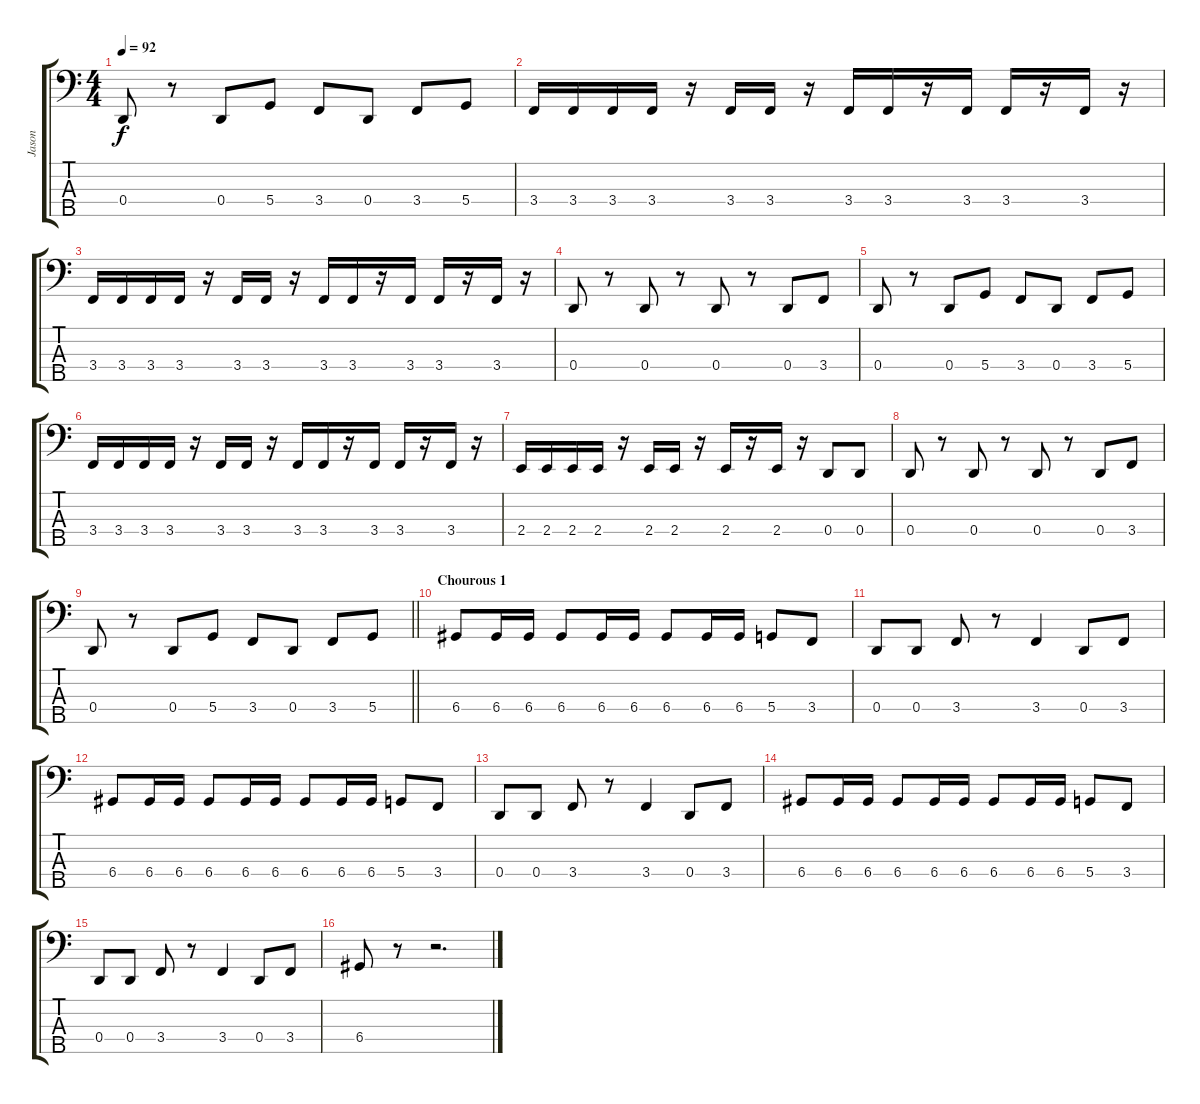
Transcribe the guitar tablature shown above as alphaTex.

\track ("Jason" "Jason") {instrument electricbassfinger}
\staff {score tabs}
\tuning (F2 C2 G1 D1 A0) {hide}
\ts (4 4)
\tempo 92
\clef f4
\ks c
0.4.8{dy f} r.8 0.4.8 5.4.8 3.4.8 0.4.8 3.4.8 5.4.8 |
3.4.16 3.4.16 3.4.16 3.4.16 r.16 3.4.16 3.4.16 r.16 3.4.16 3.4.16 r.16 3.4.16 3.4.16 r.16 3.4.16 r.16 |
3.4.16 3.4.16 3.4.16 3.4.16 r.16 3.4.16 3.4.16 r.16 3.4.16 3.4.16 r.16 3.4.16 3.4.16 r.16 3.4.16 r.16 |
0.4.8 r.8 0.4.8 r.8 0.4.8 r.8 0.4.8 3.4.8 |
0.4.8 r.8 0.4.8 5.4.8 3.4.8 0.4.8 3.4.8 5.4.8 |
3.4.16 3.4.16 3.4.16 3.4.16 r.16 3.4.16 3.4.16 r.16 3.4.16 3.4.16 r.16 3.4.16 3.4.16 r.16 3.4.16 r.16 |
2.4.16 2.4.16 2.4.16 2.4.16 r.16 2.4.16 2.4.16 r.16 2.4.16 r.16 2.4.16 r.16 0.4.8 0.4.8 |
0.4.8 r.8 0.4.8 r.8 0.4.8 r.8 0.4.8 3.4.8 |
\barLineRight lightlight
0.4.8 r.8 0.4.8 5.4.8 3.4.8 0.4.8 3.4.8 5.4.8 |
\section ("" "Chourous 1")
6.4.8 6.4.16 6.4.16 6.4.8 6.4.16 6.4.16 6.4.8 6.4.16 6.4.16 5.4.8 3.4.8 |
0.4.8 0.4.8 3.4.8 r.8 3.4.4 0.4.8 3.4.8 |
6.4.8 6.4.16 6.4.16 6.4.8 6.4.16 6.4.16 6.4.8 6.4.16 6.4.16 5.4.8 3.4.8 |
0.4.8 0.4.8 3.4.8 r.8 3.4.4 0.4.8 3.4.8 |
6.4.8 6.4.16 6.4.16 6.4.8 6.4.16 6.4.16 6.4.8 6.4.16 6.4.16 5.4.8 3.4.8 |
0.4.8 0.4.8 3.4.8 r.8 3.4.4 0.4.8 3.4.8 |
6.4.8 r.8 r.2{d}
